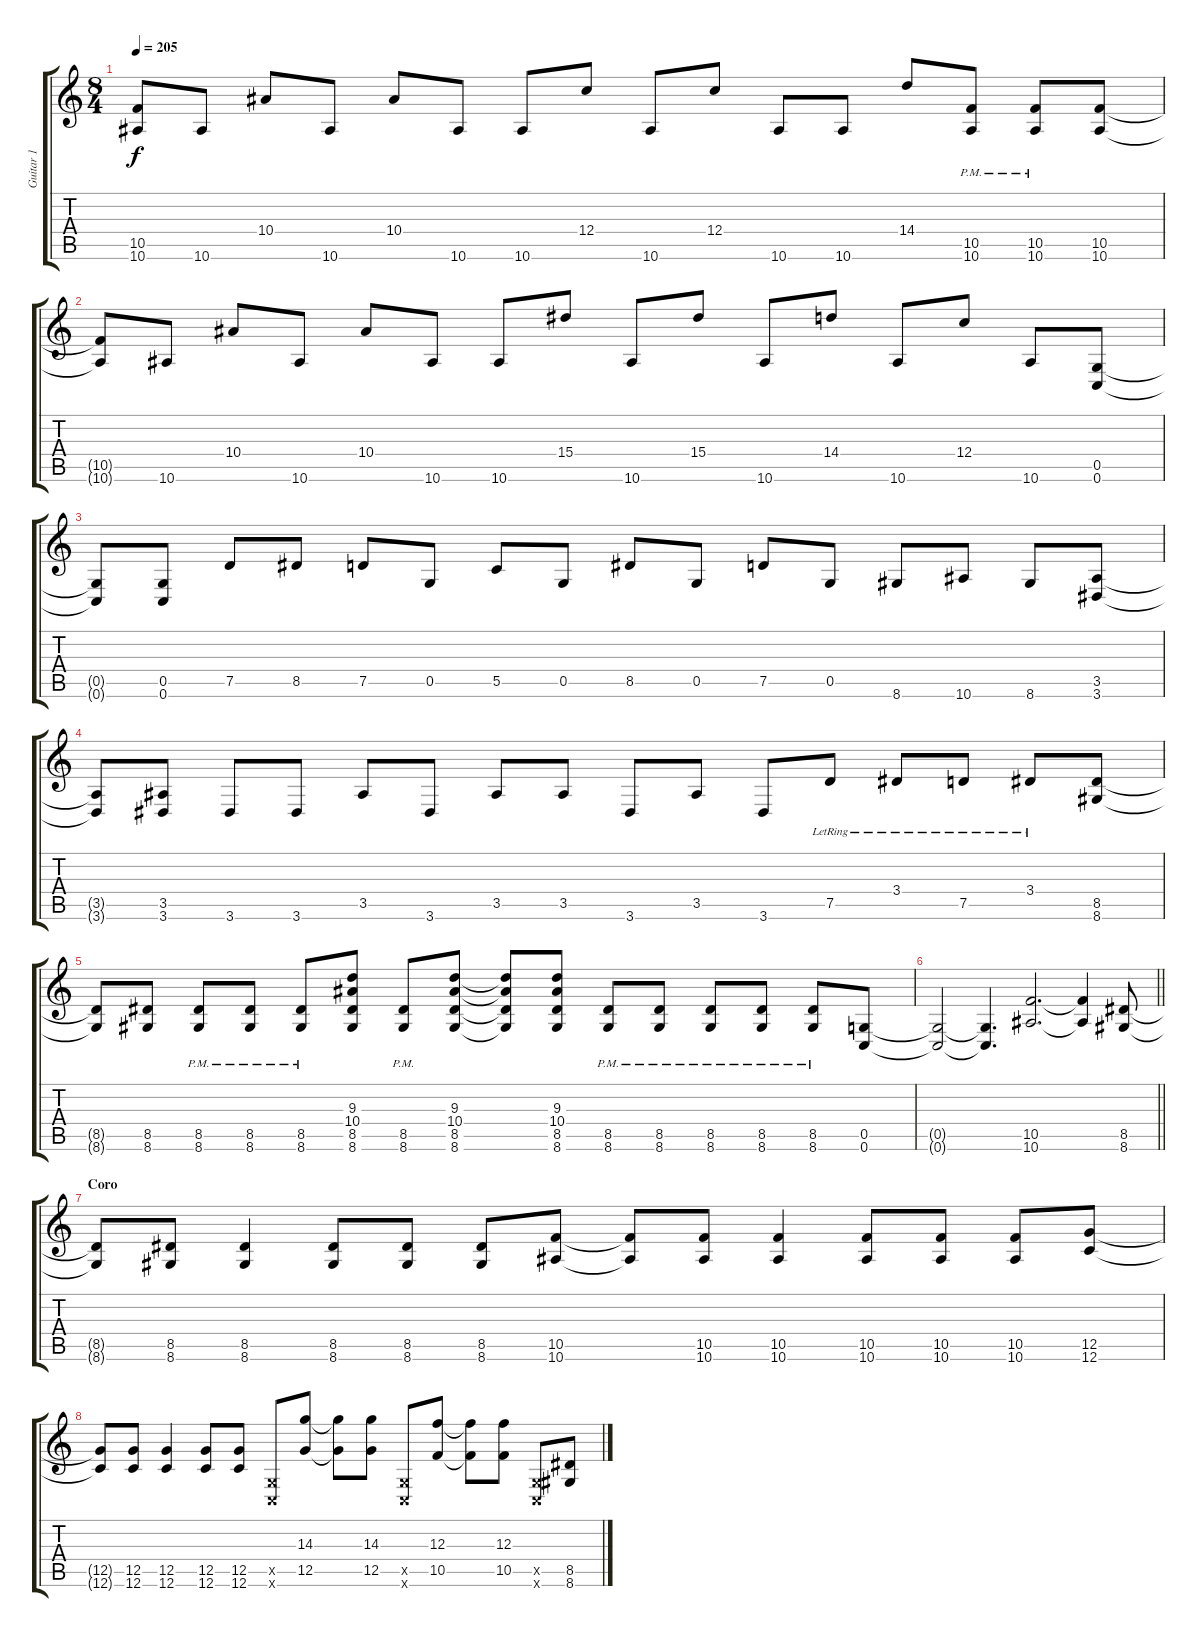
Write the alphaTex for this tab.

\track ("Guitar 1" "Guitar 1") {instrument overdrivenguitar}
\staff {score tabs}
\tuning (D4 A3 F3 C3 G2 C2) {hide}
\ts (8 4)
\tempo 205
\clef g2
\ks c
(10.5{t} 10.6{t}).8{dy f} 10.6.8 10.4.8 10.6.8 10.4.8 10.6.8 10.6.8 12.4.8 10.6.8 12.4.8 10.6.8 10.6.8 14.4.8 (10.5{pm} 10.6).8 (10.5{pm} 10.6).8 (10.5 10.6).8 |
(10.5{t} 10.6{t}).8 10.6.8 10.4.8 10.6.8 10.4.8 10.6.8 10.6.8 15.4.8 10.6.8 15.4.8 10.6.8 14.4.8 10.6.8 12.4.8 10.6.8 (0.5 0.6).8 |
(0.5{t} 0.6{t}).8 (0.5 0.6).8 7.5.8 8.5.8 7.5.8 0.5.8 5.5.8 0.5.8 8.5.8 0.5.8 7.5.8 0.5.8 8.6.8 10.6.8 8.6.8 (3.5 3.6).8 |
(3.5{t} 3.6{t}).8 (3.5 3.6).8 3.6.8 3.6.8 3.5.8 3.6.8 3.5.8 3.5.8 3.6.8 3.5.8 3.6.8 7.5{lr}.8 3.4{lr}.8 7.5{lr}.8 3.4{lr}.8 (8.5 8.6).8 |
(8.5{t} 8.6{t}).8 (8.5 8.6).8 (8.5{pm} 8.6{pm}).8 (8.5{pm} 8.6{pm}).8 (8.5{pm} 8.6{pm}).8 (9.3 10.4 8.5 8.6).8 (8.5{pm} 8.6{pm}).8 (9.3 10.4 8.5 8.6).8 (9.3{t} 10.4{t} 8.5{t} 8.6{t}).8 (9.3 10.4 8.5 8.6).8 (8.5{pm} 8.6{pm}).8 (8.5{pm} 8.6{pm}).8 (8.5{pm} 8.6{pm}).8 (8.5{pm} 8.6{pm}).8 (8.5{pm} 8.6{pm}).8 (0.5 0.6).8 |
\barLineRight lightlight
(0.5{t} 0.6{t}).2 (0.5{t} 0.6{t}).4{d} (10.5 10.6).2{d} (10.5{t} 10.6{t}).4 (8.5 8.6).8 |
\section ("" "Coro")
(8.5{t} 8.6{t}).8 (8.5 8.6).8 (8.5 8.6).4 (8.5 8.6).8 (8.5 8.6).8 (8.5 8.6).8 (10.5 10.6).8 (10.5{t} 10.6{t}).8 (10.5 10.6).8 (10.5 10.6).4 (10.5 10.6).8 (10.5 10.6).8 (10.5 10.6).8 (12.5 12.6).8 |
(12.5{t} 12.6{t}).8 (12.5 12.6).8 (12.5 12.6).4 (12.5 12.6).8 (12.5 12.6).8 (0.5{x} 0.6{x}).8 (14.3 12.5).8 (14.3{t} 12.5{t}).8 (14.3 12.5).8 (0.5{x} 0.6{x}).8 (12.3 10.5).8 (12.3{t} 10.5{t}).8 (12.3 10.5).8 (0.5{x} 0.6{x}).8 (8.5 8.6).8
